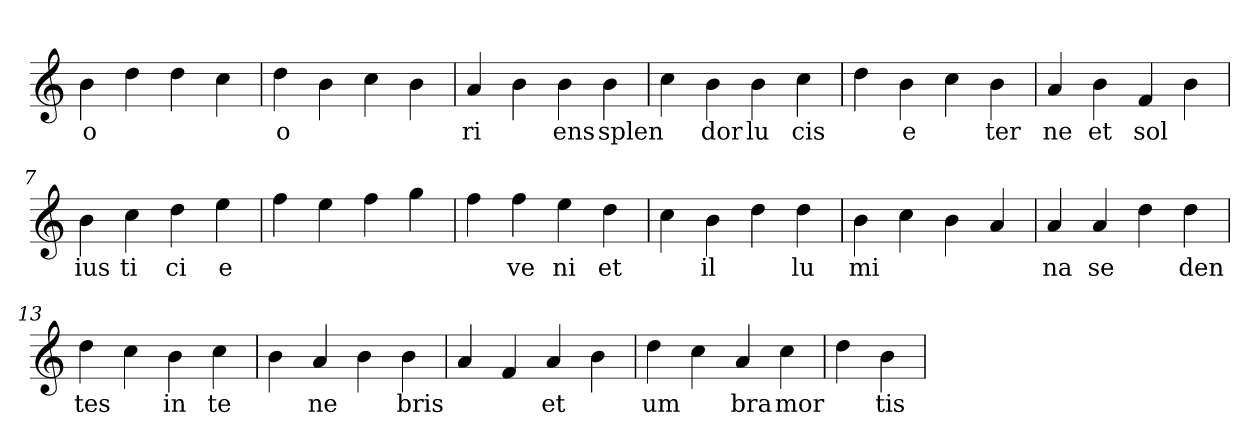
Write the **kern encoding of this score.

**kern	**text
*part1	*part1
*staff1	*staff1
*clefG2	*
=1	=1
4b	o
4dd	.
4dd	.
4cc	.
=2	=2
4dd	o
4b	.
4cc	.
4b	.
=3	=3
4a	ri
4b	.
4b	ens
4b	splen
=4	=4
4cc	.
4b	dor
4b	lu
4cc	cis
=5	=5
4dd	.
4b	e
4cc	.
4b	ter
=6	=6
4a	ne
4b	et
4f	sol
4b	.
=7	=7
4b	ius
4cc	ti
4dd	ci
4ee	e
=8	=8
4ff	.
4ee	.
4ff	.
4gg	.
=9	=9
4ff	.
4ff	ve
4ee	ni
4dd	et
=10	=10
4cc	.
4b	il
4dd	.
4dd	lu
=11	=11
4b	mi
4cc	.
4b	.
4a	.
=12	=12
4a	na
4a	se
4dd	.
4dd	den
=13	=13
4dd	tes
4cc	.
4b	in
4cc	te
=14	=14
4b	.
4a	ne
4b	.
4b	bris
=15	=15
4a	.
4f	.
4a	et
4b	.
=16	=16
4dd	um
4cc	.
4a	bra
4cc	mor
=17	=17
4dd	.
4b	tis
=	=
*-	*-
